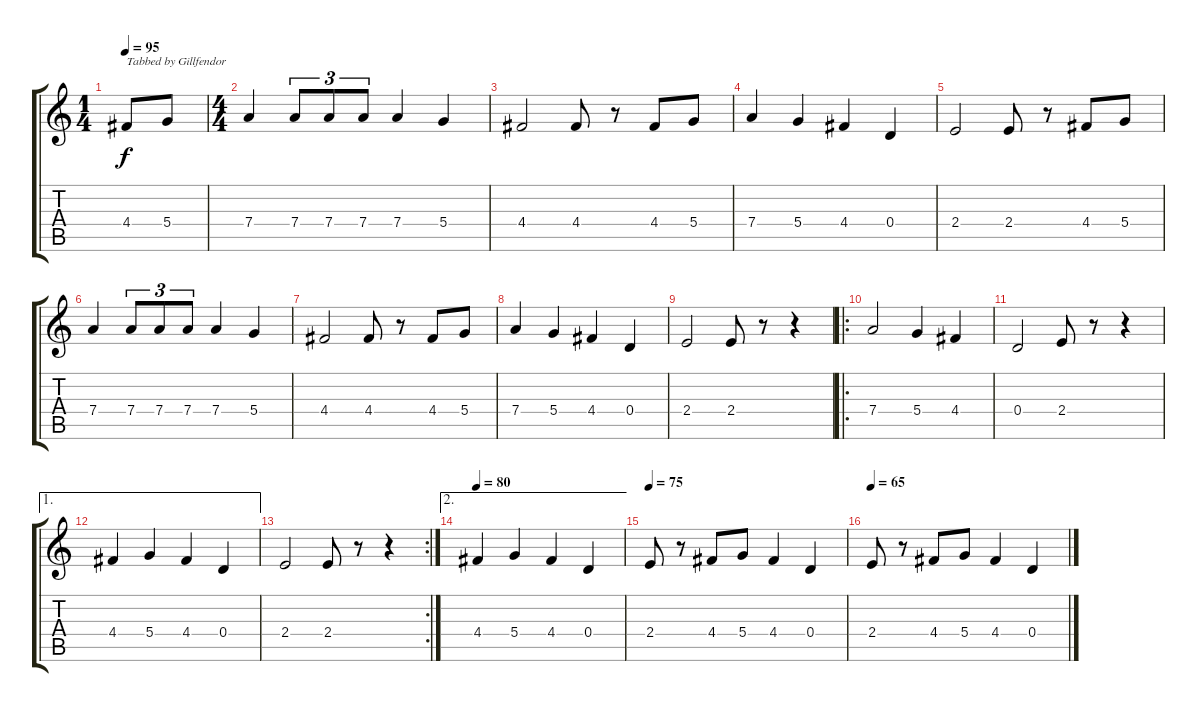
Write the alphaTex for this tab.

\track "" {instrument distortionguitar}
\staff {score tabs}
\tuning (E4 B3 G3 D3 A2 E2) {hide}
\ts (1 4)
\tempo 95
\clef g2
\ks c
4.4.8{txt "Tabbed by Gillfendor" dy f instrument distortionguitar} 5.4.8 |
\ts (4 4)
7.4.4 7.4.8{tu (3 2)} 7.4.8{tu (3 2)} 7.4.8{tu (3 2)} 7.4.4 5.4.4 |
4.4.2 4.4.8 r.8 4.4.8 5.4.8 |
7.4.4 5.4.4 4.4.4 0.4.4 |
2.4.2 2.4.8 r.8 4.4.8 5.4.8 |
7.4.4 7.4.8{tu (3 2)} 7.4.8{tu (3 2)} 7.4.8{tu (3 2)} 7.4.4 5.4.4 |
4.4.2 4.4.8 r.8 4.4.8 5.4.8 |
7.4.4 5.4.4 4.4.4 0.4.4 |
2.4.2 2.4.8 r.8 r.4 |
\ro
7.4.2 5.4.4 4.4.4 |
0.4.2 2.4.8 r.8 r.4 |
\ae 1
4.4.4 5.4.4 4.4.4 0.4.4 |
\rc 2
2.4.2 2.4.8 r.8 r.4 |
\ae 2
\tempo 80
4.4.4 5.4.4 4.4.4 0.4.4 |
\tempo 75
2.4.8 r.8 4.4.8 5.4.8 4.4.4 0.4.4 |
\tempo 65
2.4.8 r.8 4.4.8 5.4.8 4.4.4 0.4.4
